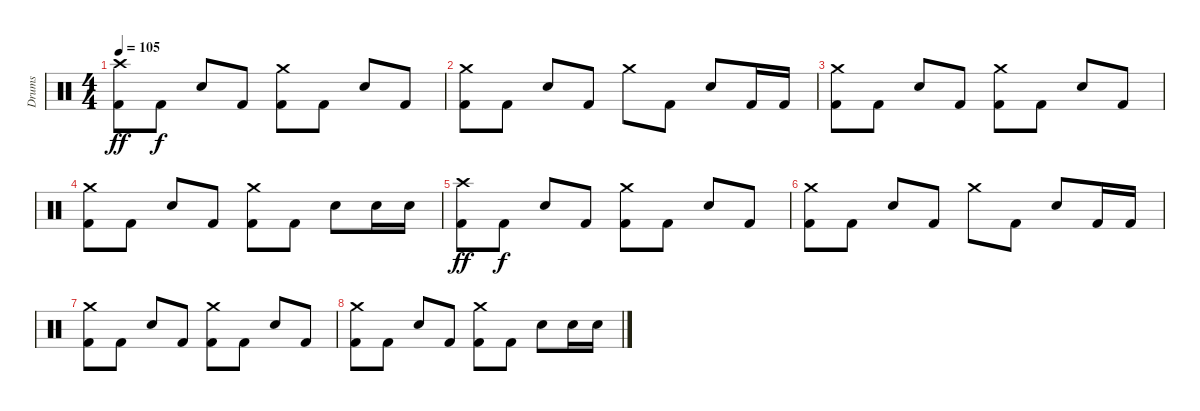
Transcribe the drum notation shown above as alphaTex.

\track ("Drums" "Drums") {instrument percussion}
\staff {score}
\articulation defaults
\ts (4 4)
\tempo 105
\clef neutral
\ks c
("Crash high (hit)" "Kick (hit) 2").8{dy ff volume 12} "Kick (hit) 2".8{dy f} "Snare (hit) 2".8 "Kick (hit) 2".8 ("Crash medium (hit)" "Kick (hit) 2").8 "Kick (hit) 2".8 "Snare (hit) 2".8 "Kick (hit) 2".8 |
("Crash medium (hit)" "Kick (hit) 2").8{volume 11} "Kick (hit) 2".8 "Snare (hit) 2".8 "Kick (hit) 2".8 "Crash medium (hit)".8 "Kick (hit) 2".8 "Snare (hit) 2".8 "Kick (hit) 2".16 "Kick (hit) 2".16 |
("Crash medium (hit)" "Kick (hit) 2").8{volume 10} "Kick (hit) 2".8 "Snare (hit) 2".8 "Kick (hit) 2".8 ("Crash medium (hit)" "Kick (hit) 2").8 "Kick (hit) 2".8 "Snare (hit) 2".8 "Kick (hit) 2".8 |
("Crash medium (hit)" "Kick (hit) 2").8{volume 9} "Kick (hit) 2".8 "Snare (hit) 2".8 "Kick (hit) 2".8 ("Crash medium (hit)" "Kick (hit) 2").8 "Kick (hit) 2".8 "Snare (hit) 2".8 "Snare (hit) 2".16 "Snare (hit) 2".16 |
("Crash high (hit)" "Kick (hit) 2").8{dy ff volume 8} "Kick (hit) 2".8{dy f} "Snare (hit) 2".8 "Kick (hit) 2".8 ("Crash medium (hit)" "Kick (hit) 2").8 "Kick (hit) 2".8 "Snare (hit) 2".8 "Kick (hit) 2".8 |
("Crash medium (hit)" "Kick (hit) 2").8{volume 7} "Kick (hit) 2".8 "Snare (hit) 2".8 "Kick (hit) 2".8 "Crash medium (hit)".8 "Kick (hit) 2".8 "Snare (hit) 2".8 "Kick (hit) 2".16 "Kick (hit) 2".16 |
("Crash medium (hit)" "Kick (hit) 2").8{volume 6} "Kick (hit) 2".8 "Snare (hit) 2".8 "Kick (hit) 2".8 ("Crash medium (hit)" "Kick (hit) 2").8 "Kick (hit) 2".8 "Snare (hit) 2".8 "Kick (hit) 2".8 |
("Crash medium (hit)" "Kick (hit) 2").8{volume 5} "Kick (hit) 2".8 "Snare (hit) 2".8 "Kick (hit) 2".8 ("Crash medium (hit)" "Kick (hit) 2").8{volume 3} "Kick (hit) 2".8 "Snare (hit) 2".8 "Snare (hit) 2".16 "Snare (hit) 2".16
